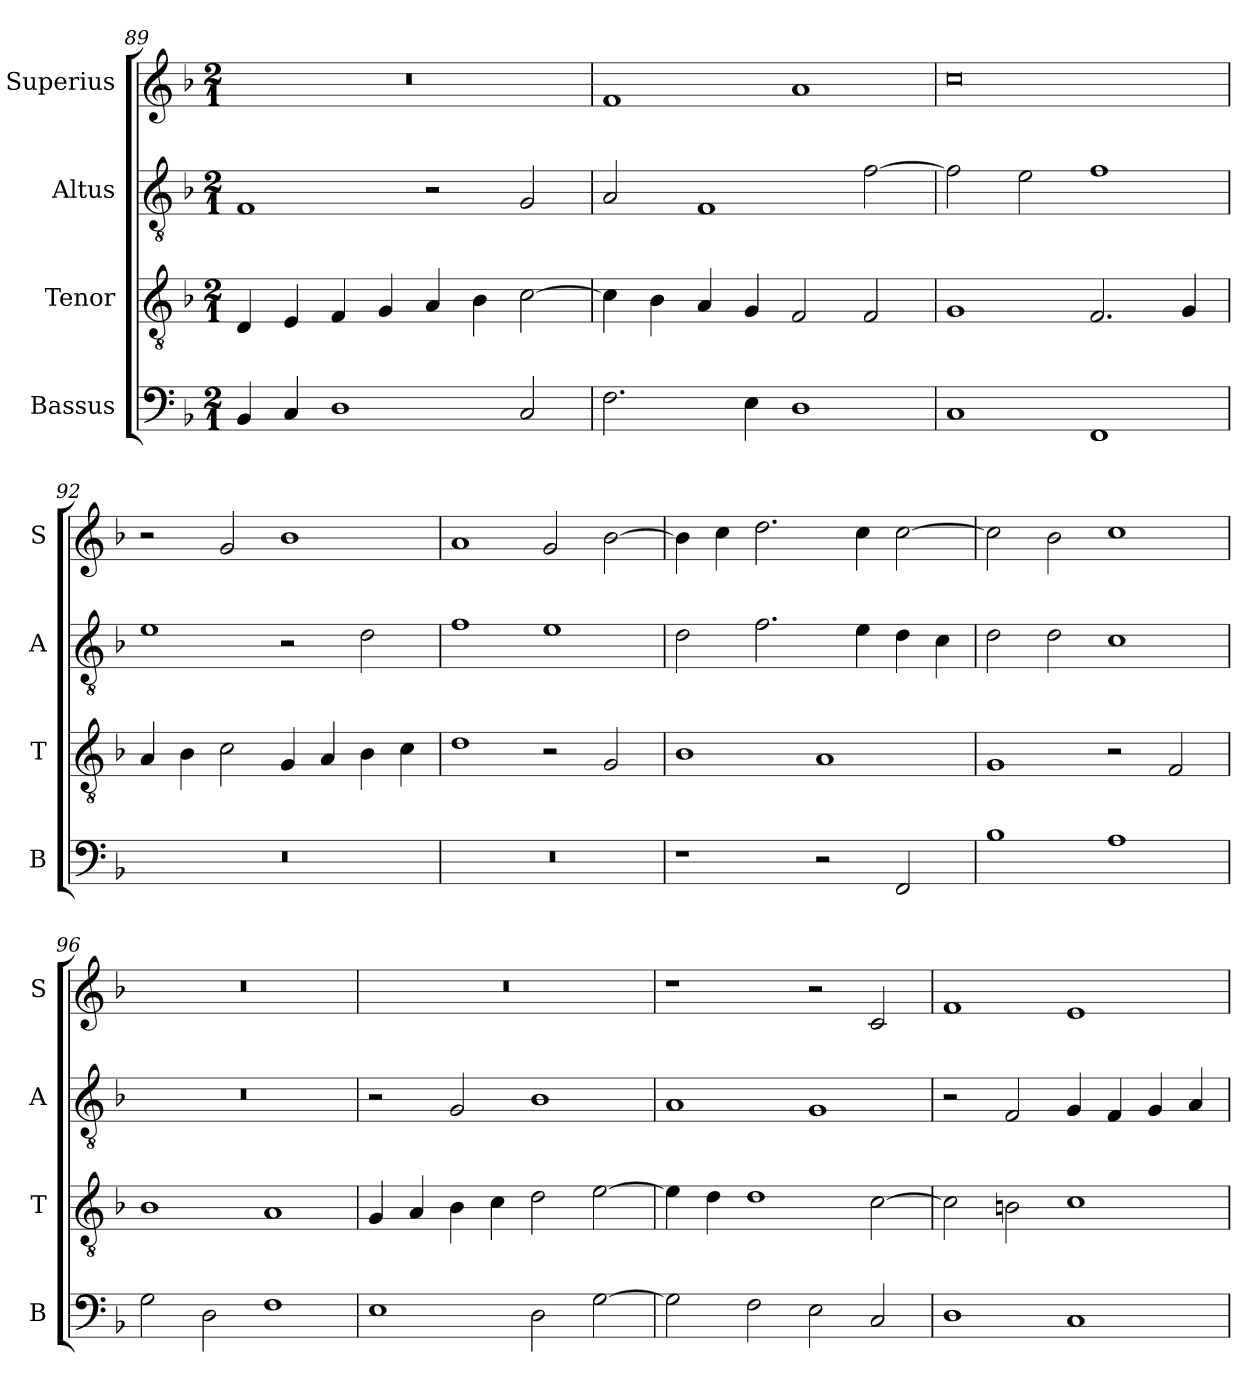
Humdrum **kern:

**kern	**kern	**kern	**kern
*part4	*part3	*part2	*part1
*staff4	*staff3	*staff2	*staff1
*I"Bassus	*I"Tenor	*I"Altus	*I"Superius
*I'B	*I'T	*I'A	*I'S
*clefF4	*clefGv2	*clefGv2	*clefG2
*k[b-]	*k[b-]	*k[b-]	*k[b-]
*F:	*F:	*F:	*F:
*M2/1	*M2/1	*M2/1	*M2/1
=89	=89	=89	=89
4BB-	4D	1F	0r
4C	4E	.	.
1D	4F	.	.
.	4G	.	.
.	4A	2r	.
.	4B-	.	.
2C	[2c	2G	.
=90	=90	=90	=90
2.F	4c]	2A	1f
.	4B-	.	.
.	4A	1F	.
4E	4G	.	.
1D	2F	.	1a
.	2F	[2f	.
=91	=91	=91	=91
1C	1G	2f]	0cc
.	.	2e	.
1FF	2.F	1f	.
.	4G	.	.
=92	=92	=92	=92
0r	4A	1e	2r
.	4B-	.	.
.	2c	.	2g
.	4G	2r	1b-
.	4A	.	.
.	4B-	2d	.
.	4c	.	.
=93	=93	=93	=93
0r	1d	1f	1a
.	2r	1e	2g
.	2G	.	[2b-
=94	=94	=94	=94
1r	1B-	2d	4b-]
.	.	.	4cc
.	.	2.f	2.dd
2r	1A	.	.
.	.	4e	4cc
2FF	.	4d	[2cc
.	.	4c	.
=95	=95	=95	=95
1B-	1G	2d	2cc]
.	.	2d	2b-
1A	2r	1c	1cc
.	2F	.	.
=96	=96	=96	=96
2G	1B-	0r	0r
2D	.	.	.
1F	1A	.	.
=97	=97	=97	=97
1E	4G	2r	0r
.	4A	.	.
.	4B-	2G	.
.	4c	.	.
2D	2d	1B-	.
[2G	[2e	.	.
=98	=98	=98	=98
2G]	4e]	1A	1r
.	4d	.	.
2F	1d	.	.
2E	.	1G	2r
2C	[2c	.	2c
=99	=99	=99	=99
1D	2c]	2r	1f
.	2Bn	2F	.
1C	1c	4G	1e
.	.	4F	.
.	.	4G	.
.	.	4A	.
=	=	=	=
*-	*-	*-	*-
